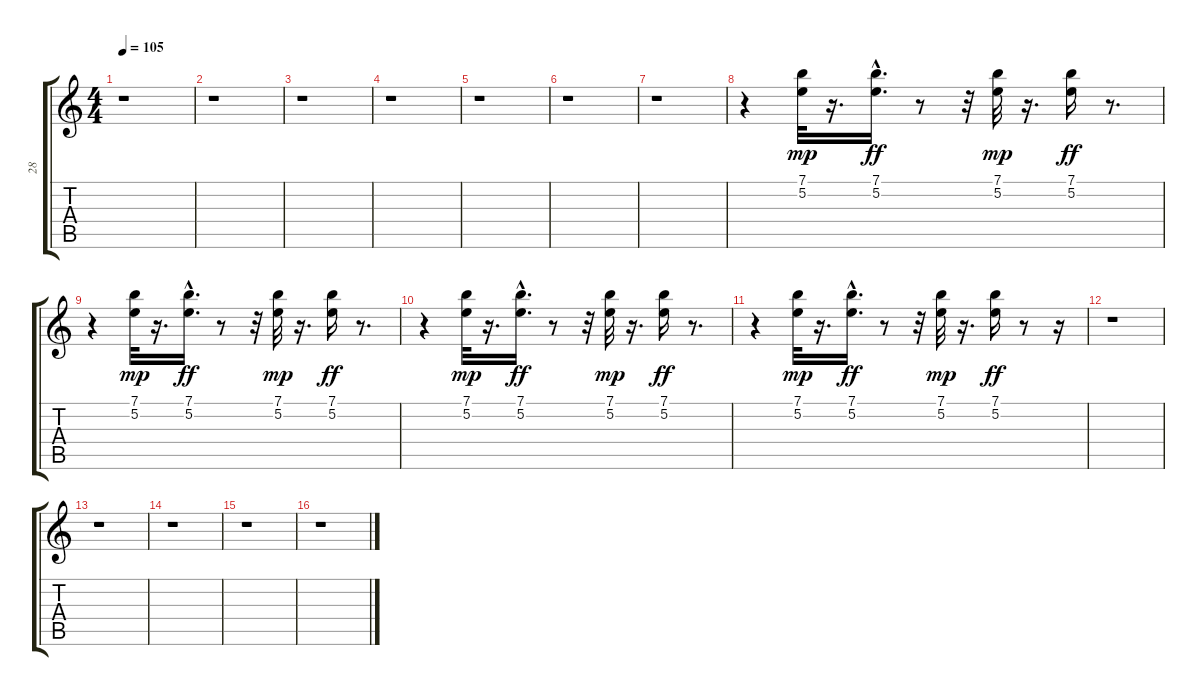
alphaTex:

\track ("28" "28") {instrument electricguitarclean}
\staff {score tabs}
\tuning (E4 B3 G3 D3 A2 E2) {hide}
\ts (4 4)
\tempo 105
\clef g2
\ks c
r.1{dy ff} |
r.1 |
r.1 |
r.1 |
r.1 |
r.1 |
r.1 |
r.4 (7.1 5.2).32{dy mp} r.16{d} (7.1 5.2{hac}).16{d dy ff} r.8 r.32 (7.1 5.2).32{dy mp} r.16{d} (7.1 5.2).16{dy ff} r.8{d} |
r.4 (7.1 5.2).32{dy mp} r.16{d} (7.1 5.2{hac}).16{d dy ff} r.8 r.32 (7.1 5.2).32{dy mp} r.16{d} (7.1 5.2).16{dy ff} r.8{d} |
r.4 (7.1 5.2).32{dy mp} r.16{d} (7.1 5.2{hac}).16{d dy ff} r.8 r.32 (7.1 5.2).32{dy mp} r.16{d} (7.1 5.2).16{dy ff} r.8{d} |
r.4 (7.1 5.2).32{dy mp} r.16{d} (7.1 5.2{hac}).16{d dy ff} r.8 r.32 (7.1 5.2).32{dy mp} r.16{d} (7.1 5.2).16{dy ff} r.8 r.16 |
r.1 |
r.1 |
r.1 |
r.1 |
r.1
